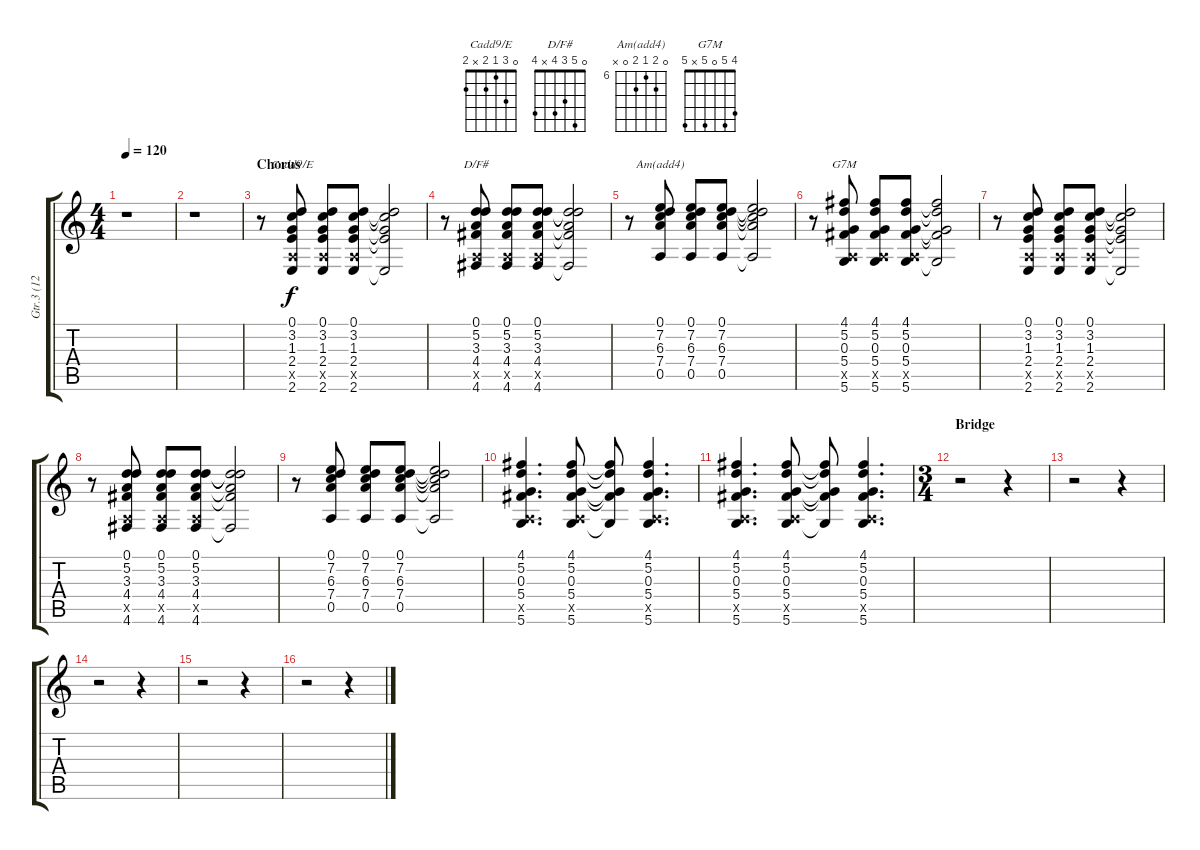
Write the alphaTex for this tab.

\track ("Gtr.3 (12 str.)" "Gtr.3 (12 ") {instrument electricguitarjazz}
\staff {score tabs}
\tuning (D4 A3 Gb3 D3 A2 D2) {hide}
\chord ("Cadd9/E" 0 3 1 2 x 2)
\chord ("D/F#" 0 5 3 4 x 4)
\chord ("Am(add4)" 0 7 6 7 0 x) {firstfret 6}
\chord ("G7M" 4 5 0 5 x 5)
\ts (4 4)
\tempo 120
\clef g2
\ks c
r.1{dy f} |
r.1 |
\section ("" "Chorus")
r.8 (0.1 3.2 1.3 2.4 0.5{x} 2.6).8{ch "Cadd9/E"} (0.1 3.2 1.3 2.4 0.5{x} 2.6).8 (0.1 3.2 1.3 2.4 0.5{x} 2.6).8 (0.1{t} 3.2{t} 1.3{t} 2.4{t} 2.6{t}).2 |
r.8 (0.1 5.2 3.3 4.4 0.5{x} 4.6).8{ch "D/F#"} (0.1 5.2 3.3 4.4 0.5{x} 4.6).8 (0.1 5.2 3.3 4.4 0.5{x} 4.6).8 (0.1{t} 5.2{t} 3.3{t} 4.4{t} 4.6{t}).2 |
r.8 (0.1 7.2 6.3 7.4 0.5).8{ch "Am(add4)"} (0.1 7.2 6.3 7.4 0.5).8 (0.1 7.2 6.3 7.4 0.5).8 (0.1{t} 7.2{t} 6.3{t} 7.4{t} 0.5{t}).2 |
r.8 (4.1 5.2 0.3 5.4 0.5{x} 5.6).8{ch "G7M"} (4.1 5.2 0.3 5.4 0.5{x} 5.6).8 (4.1 5.2 0.3 5.4 0.5{x} 5.6).8 (4.1{t} 5.2{t} 0.3{t} 5.4{t} 5.6{t}).2 |
r.8 (0.1 3.2 1.3 2.4 0.5{x} 2.6).8 (0.1 3.2 1.3 2.4 0.5{x} 2.6).8 (0.1 3.2 1.3 2.4 0.5{x} 2.6).8 (0.1{t} 3.2{t} 1.3{t} 2.4{t} 2.6{t}).2 |
r.8 (0.1 5.2 3.3 4.4 0.5{x} 4.6).8 (0.1 5.2 3.3 4.4 0.5{x} 4.6).8 (0.1 5.2 3.3 4.4 0.5{x} 4.6).8 (0.1{t} 5.2{t} 3.3{t} 4.4{t} 4.6{t}).2 |
r.8 (0.1 7.2 6.3 7.4 0.5).8 (0.1 7.2 6.3 7.4 0.5).8 (0.1 7.2 6.3 7.4 0.5).8 (0.1{t} 7.2{t} 6.3{t} 7.4{t} 0.5{t}).2 |
(4.1 5.2 0.3 5.4 0.5{x} 5.6).4{d} (4.1 5.2 0.3 5.4 0.5{x} 5.6).8 (4.1{t} 5.2{t} 0.3{t} 5.4{t} 5.6{t}).8 (4.1 5.2 0.3 5.4 0.5{x} 5.6).4{d} |
(4.1 5.2 0.3 5.4 0.5{x} 5.6).4{d} (4.1 5.2 0.3 5.4 0.5{x} 5.6).8 (4.1{t} 5.2{t} 0.3{t} 5.4{t} 5.6{t}).8 (4.1 5.2 0.3 5.4 0.5{x} 5.6).4{d} |
\ts (3 4)
\section ("" "Bridge")
r.2 r.4 |
r.2 r.4 |
r.2 r.4 |
r.2 r.4 |
r.2 r.4
